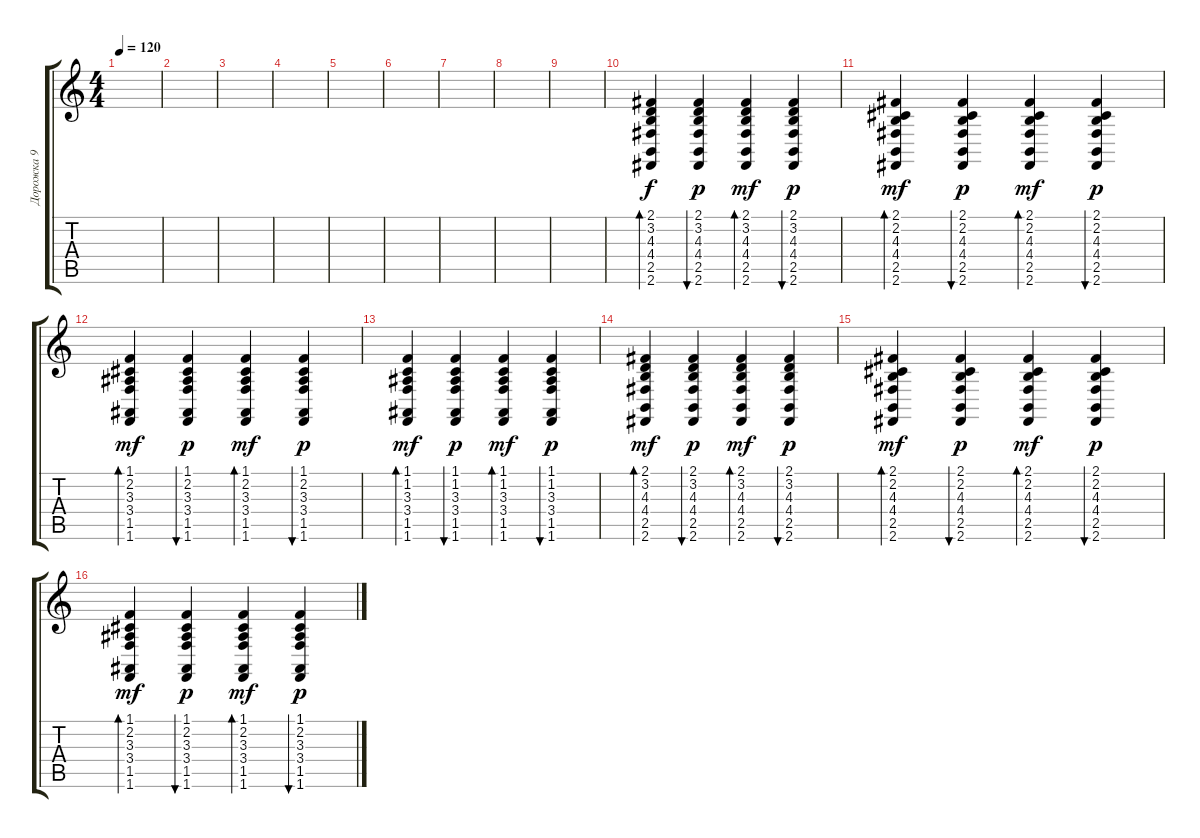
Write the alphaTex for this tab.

\track ("Дорожка 9" "Дорожка 9") {instrument lead6voice}
\staff {score tabs}
\tuning (E4 B3 G3 D3 A2 E2) {hide}
\ts (4 4)
\tempo 120
\clef g2
\ks c
|
|
|
|
|
|
|
|
|
(2.1 3.2 4.3 4.4 2.5 2.6).4{bd 60 volume 10} (2.1 3.2 4.3 4.4 2.5 2.6).4{bu 60 dy p} (2.1 3.2 4.3 4.4 2.5 2.6).4{bd 60 dy mf} (2.1 3.2 4.3 4.4 2.5 2.6).4{bu 60 dy p} |
(2.1 2.2 4.3 4.4 2.5 2.6).4{bd 60 dy mf} (2.1 2.2 4.3 4.4 2.5 2.6).4{bu 60 dy p} (2.1 2.2 4.3 4.4 2.5 2.6).4{bd 60 dy mf} (2.1 2.2 4.3 4.4 2.5 2.6).4{bu 60 dy p} |
(1.1 2.2 3.3 3.4 1.5 1.6).4{bd 60 dy mf} (1.1 2.2 3.3 3.4 1.5 1.6).4{bu 60 dy p} (1.1 2.2 3.3 3.4 1.5 1.6).4{bd 60 dy mf} (1.1 2.2 3.3 3.4 1.5 1.6).4{bu 60 dy p} |
(1.1 1.2 3.3 3.4 1.5 1.6).4{bd 60 dy mf} (1.1 1.2 3.3 3.4 1.5 1.6).4{bu 60 dy p} (1.1 1.2 3.3 3.4 1.5 1.6).4{bd 60 dy mf} (1.1 1.2 3.3 3.4 1.5 1.6).4{bu 60 dy p} |
(2.1 3.2 4.3 4.4 2.5 2.6).4{bd 60 dy mf} (2.1 3.2 4.3 4.4 2.5 2.6).4{bu 60 dy p} (2.1 3.2 4.3 4.4 2.5 2.6).4{bd 60 dy mf} (2.1 3.2 4.3 4.4 2.5 2.6).4{bu 60 dy p} |
(2.1 2.2 4.3 4.4 2.5 2.6).4{bd 60 dy mf} (2.1 2.2 4.3 4.4 2.5 2.6).4{bu 60 dy p} (2.1 2.2 4.3 4.4 2.5 2.6).4{bd 60 dy mf} (2.1 2.2 4.3 4.4 2.5 2.6).4{bu 60 dy p} |
(1.1 2.2 3.3 3.4 1.5 1.6).4{bd 60 dy mf} (1.1 2.2 3.3 3.4 1.5 1.6).4{bu 60 dy p} (1.1 2.2 3.3 3.4 1.5 1.6).4{bd 60 dy mf} (1.1 2.2 3.3 3.4 1.5 1.6).4{bu 60 dy p}
